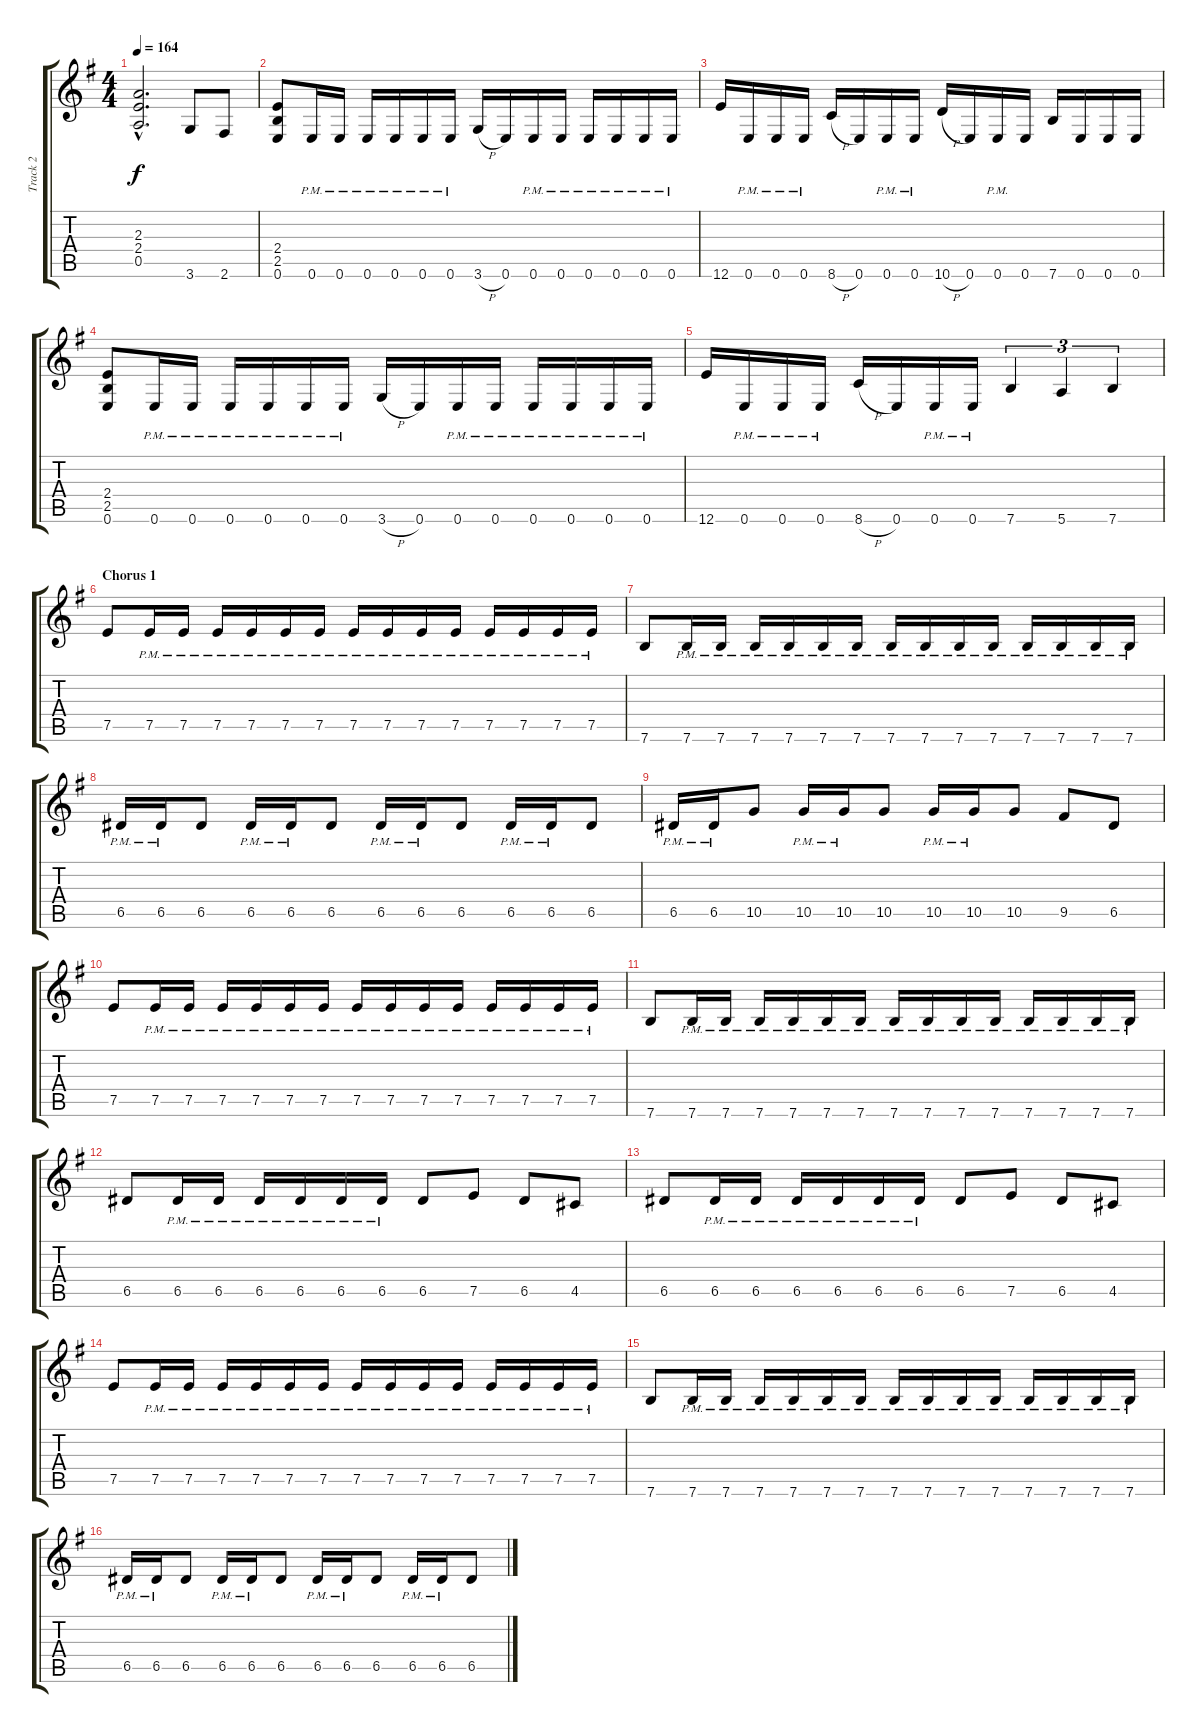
\track ("Track 2" "Track 2") {instrument distortionguitar}
\staff {score tabs}
\tuning (E4 B3 G3 D3 A2 E2) {hide}
\ts (4 4)
\tempo 164
\clef g2
\ks eminor
(2.3{hac t} 2.4{hac t} 0.5{hac t}).2{d dy f} 3.6.8 2.6.8 |
(2.4 2.5 0.6).8 0.6{pm}.16 0.6{pm}.16 0.6{pm}.16 0.6{pm}.16 0.6{pm}.16 0.6{pm}.16 3.6{h}.16 0.6.16 0.6{pm}.16 0.6{pm}.16 0.6{pm}.16 0.6{pm}.16 0.6{pm}.16 0.6{pm}.16 |
12.6.16 0.6{pm}.16 0.6{pm}.16 0.6{pm}.16 8.6{h}.16 0.6.16 0.6{pm}.16 0.6{pm}.16 10.6{h}.16 0.6.16 0.6{pm}.16 0.6.16 7.6.16 0.6.16 0.6.16 0.6.16 |
(2.4 2.5 0.6).8 0.6{pm}.16 0.6{pm}.16 0.6{pm}.16 0.6{pm}.16 0.6{pm}.16 0.6{pm}.16 3.6{h}.16 0.6.16 0.6{pm}.16 0.6{pm}.16 0.6{pm}.16 0.6{pm}.16 0.6{pm}.16 0.6{pm}.16 |
12.6.16 0.6{pm}.16 0.6{pm}.16 0.6{pm}.16 8.6{h}.16 0.6.16 0.6{pm}.16 0.6{pm}.16 7.6.4{tu (3 2)} 5.6.4{tu (3 2)} 7.6.4{tu (3 2)} |
\section ("" "Chorus 1")
7.5.8 7.5{pm}.16 7.5{pm}.16 7.5{pm}.16 7.5{pm}.16 7.5{pm}.16 7.5{pm}.16 7.5{pm}.16 7.5{pm}.16 7.5{pm}.16 7.5{pm}.16 7.5{pm}.16 7.5{pm}.16 7.5{pm}.16 7.5{pm}.16 |
7.6.8 7.6{pm}.16 7.6{pm}.16 7.6{pm}.16 7.6{pm}.16 7.6{pm}.16 7.6{pm}.16 7.6{pm}.16 7.6{pm}.16 7.6{pm}.16 7.6{pm}.16 7.6{pm}.16 7.6{pm}.16 7.6{pm}.16 7.6{pm}.16 |
6.5{pm}.16 6.5{pm}.16 6.5.8 6.5{pm}.16 6.5{pm}.16 6.5.8 6.5{pm}.16 6.5{pm}.16 6.5.8 6.5{pm}.16 6.5{pm}.16 6.5.8 |
6.5{pm}.16 6.5{pm}.16 10.5.8 10.5{pm}.16 10.5{pm}.16 10.5.8 10.5{pm}.16 10.5{pm}.16 10.5.8 9.5.8 6.5.8 |
7.5.8 7.5{pm}.16 7.5{pm}.16 7.5{pm}.16 7.5{pm}.16 7.5{pm}.16 7.5{pm}.16 7.5{pm}.16 7.5{pm}.16 7.5{pm}.16 7.5{pm}.16 7.5{pm}.16 7.5{pm}.16 7.5{pm}.16 7.5{pm}.16 |
7.6.8 7.6{pm}.16 7.6{pm}.16 7.6{pm}.16 7.6{pm}.16 7.6{pm}.16 7.6{pm}.16 7.6{pm}.16 7.6{pm}.16 7.6{pm}.16 7.6{pm}.16 7.6{pm}.16 7.6{pm}.16 7.6{pm}.16 7.6{pm}.16 |
6.5.8 6.5{pm}.16 6.5{pm}.16 6.5{pm}.16 6.5{pm}.16 6.5{pm}.16 6.5{pm}.16 6.5.8 7.5.8 6.5.8 4.5.8 |
6.5.8 6.5{pm}.16 6.5{pm}.16 6.5{pm}.16 6.5{pm}.16 6.5{pm}.16 6.5{pm}.16 6.5.8 7.5.8 6.5.8 4.5.8 |
7.5.8 7.5{pm}.16 7.5{pm}.16 7.5{pm}.16 7.5{pm}.16 7.5{pm}.16 7.5{pm}.16 7.5{pm}.16 7.5{pm}.16 7.5{pm}.16 7.5{pm}.16 7.5{pm}.16 7.5{pm}.16 7.5{pm}.16 7.5{pm}.16 |
7.6.8 7.6{pm}.16 7.6{pm}.16 7.6{pm}.16 7.6{pm}.16 7.6{pm}.16 7.6{pm}.16 7.6{pm}.16 7.6{pm}.16 7.6{pm}.16 7.6{pm}.16 7.6{pm}.16 7.6{pm}.16 7.6{pm}.16 7.6{pm}.16 |
6.5{pm}.16 6.5{pm}.16 6.5.8 6.5{pm}.16 6.5{pm}.16 6.5.8 6.5{pm}.16 6.5{pm}.16 6.5.8 6.5{pm}.16 6.5{pm}.16 6.5.8
